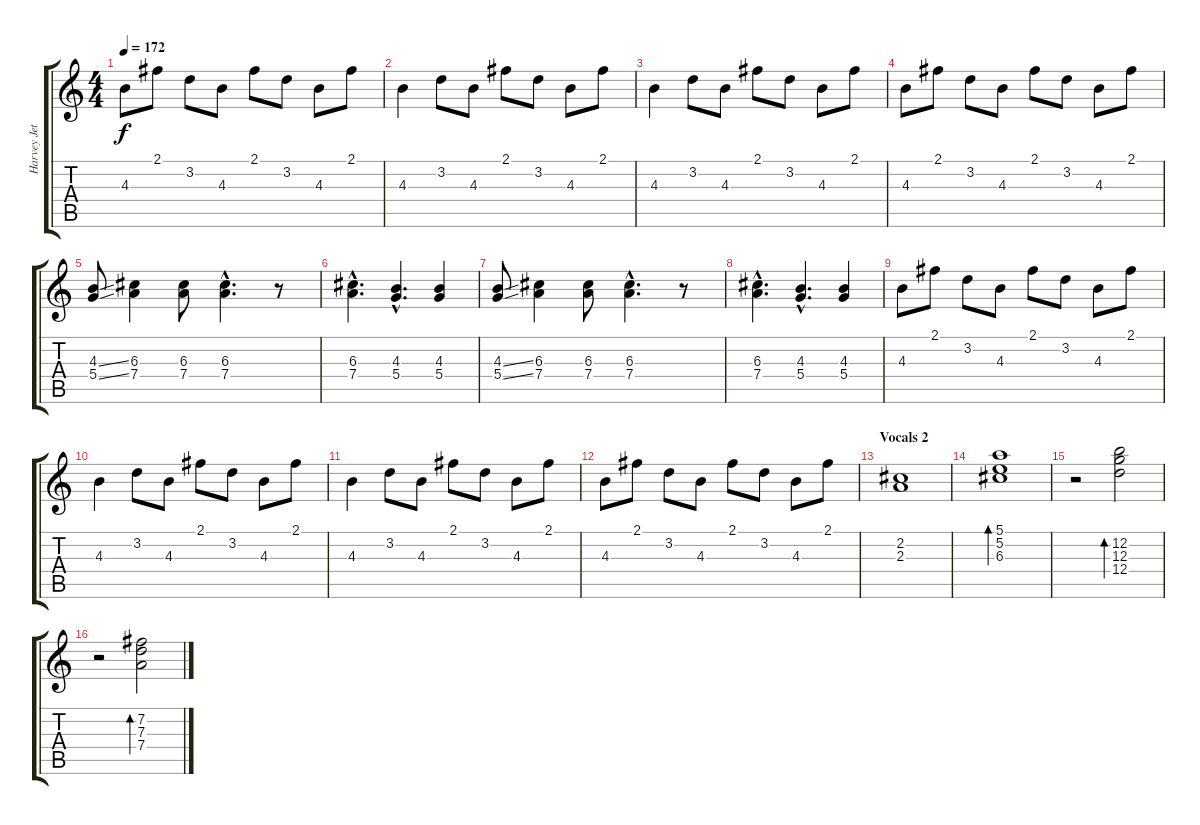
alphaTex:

\track ("Harvey Jett  " "Harvey Jet") {instrument acousticguitarsteel}
\staff {score tabs}
\tuning (E4 B3 G3 D3 A2 E2) {hide}
\ts (4 4)
\tempo 172
\clef g2
\ks c
4.3.8{dy f} 2.1.8 3.2.8 4.3.8 2.1.8 3.2.8 4.3.8 2.1.8 |
4.3.4 3.2.8 4.3.8 2.1.8 3.2.8 4.3.8 2.1.8 |
4.3.4 3.2.8 4.3.8 2.1.8 3.2.8 4.3.8 2.1.8 |
4.3.8 2.1.8 3.2.8 4.3.8 2.1.8 3.2.8 4.3.8 2.1.8 |
(4.3{ss} 5.4{ss}).8 (6.3 7.4).4 (6.3 7.4).8 (6.3{hac} 7.4{hac}).4{d} r.8 |
(6.3{hac} 7.4{hac}).4{d} (4.3{hac} 5.4{hac}).4{d} (4.3 5.4).4 |
(4.3{ss} 5.4{ss}).8 (6.3 7.4).4 (6.3 7.4).8 (6.3{hac} 7.4{hac}).4{d} r.8 |
(6.3{hac} 7.4{hac}).4{d} (4.3{hac} 5.4{hac}).4{d} (4.3 5.4).4 |
4.3.8 2.1.8 3.2.8 4.3.8 2.1.8 3.2.8 4.3.8 2.1.8 |
4.3.4 3.2.8 4.3.8 2.1.8 3.2.8 4.3.8 2.1.8 |
4.3.4 3.2.8 4.3.8 2.1.8 3.2.8 4.3.8 2.1.8 |
4.3.8 2.1.8 3.2.8 4.3.8 2.1.8 3.2.8 4.3.8 2.1.8 |
\section ("" "Vocals 2")
(2.2 2.3).1 |
(5.1 5.2 6.3).1{bd 480 instrument electricguitarjazz} |
r.2 (12.2 12.3 12.4).2{bd 480 instrument electricguitarjazz} |
r.2 (7.2 7.3 7.4).2{bd 480 instrument electricguitarjazz}
